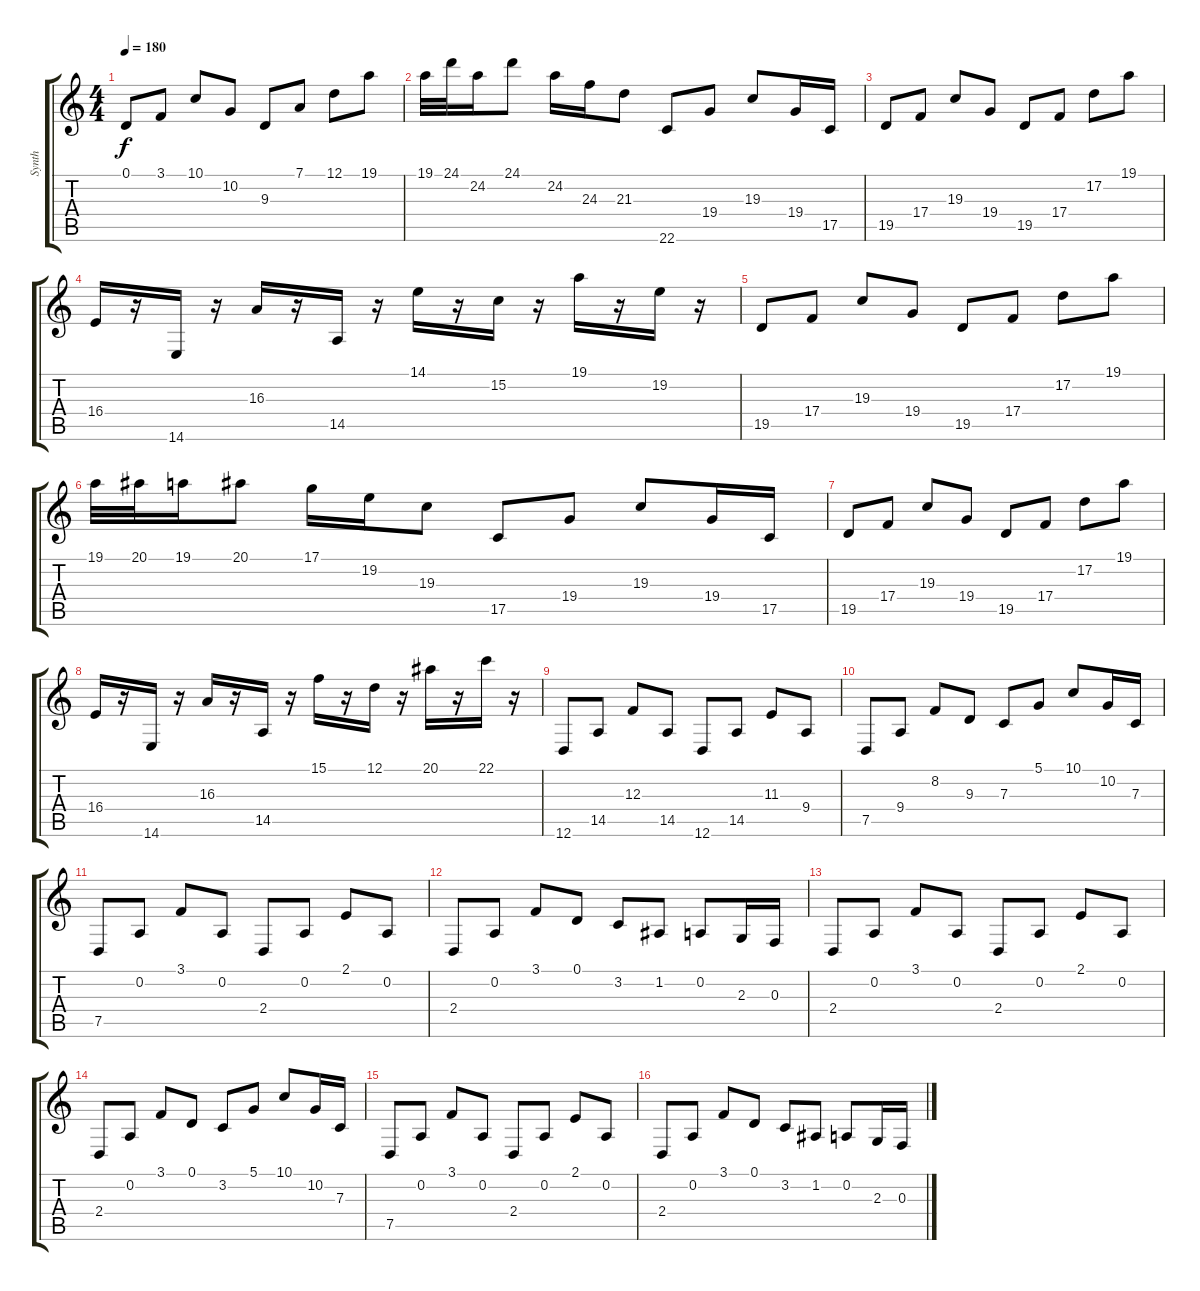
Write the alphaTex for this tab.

\track ("Synth" "Synth") {instrument harpsichord}
\staff {score tabs}
\tuning (D4 A3 F3 C3 G2 D2) {hide}
\ts (4 4)
\tempo 180
\clef g2
\ks c
0.1.8{dy f instrument acousticgrandpiano} 3.1.8 10.1.8 10.2.8 9.3.8 7.1.8 12.1.8 19.1.8 |
19.1.32 24.1.32 24.2.16 24.1.8 24.2.16 24.3.16 21.3.8 22.6.8 19.4.8 19.3.8 19.4.16 17.5.16 |
19.5.8 17.4.8 19.3.8 19.4.8 19.5.8 17.4.8 17.2.8 19.1.8 |
16.4.16 r.16 14.6.16 r.16 16.3.16 r.16 14.5.16 r.16 14.1.16 r.16 15.2.16 r.16 19.1.16 r.16 19.2.16 r.16 |
19.5.8{instrument acousticgrandpiano} 17.4.8 19.3.8 19.4.8 19.5.8 17.4.8 17.2.8 19.1.8 |
19.1.32 20.1.32 19.1.16 20.1.8 17.1.16 19.2.16 19.3.8 17.5.8 19.4.8 19.3.8 19.4.16 17.5.16 |
19.5.8 17.4.8 19.3.8 19.4.8 19.5.8 17.4.8 17.2.8 19.1.8 |
16.4.16 r.16 14.6.16 r.16 16.3.16 r.16 14.5.16 r.16 15.1.16 r.16 12.1.16 r.16 20.1.16 r.16 22.1.16 r.16 |
12.6.8 14.5.8 12.3.8 14.5.8 12.6.8 14.5.8 11.3.8 9.4.8 |
7.5.8 9.4.8 8.2.8 9.3.8 7.3.8 5.1.8 10.1.8 10.2.16 7.3.16 |
7.5.8 0.2.8 3.1.8 0.2.8 2.4.8 0.2.8 2.1.8 0.2.8 |
2.4.8 0.2.8 3.1.8 0.1.8 3.2.8 1.2.8 0.2.8 2.3.16 0.3.16 |
2.4.8 0.2.8 3.1.8 0.2.8 2.4.8 0.2.8 2.1.8 0.2.8 |
2.4.8 0.2.8 3.1.8 0.1.8 3.2.8 5.1.8 10.1.8 10.2.16 7.3.16 |
7.5.8 0.2.8 3.1.8 0.2.8 2.4.8 0.2.8 2.1.8 0.2.8 |
2.4.8 0.2.8 3.1.8 0.1.8 3.2.8 1.2.8 0.2.8 2.3.16 0.3.16
